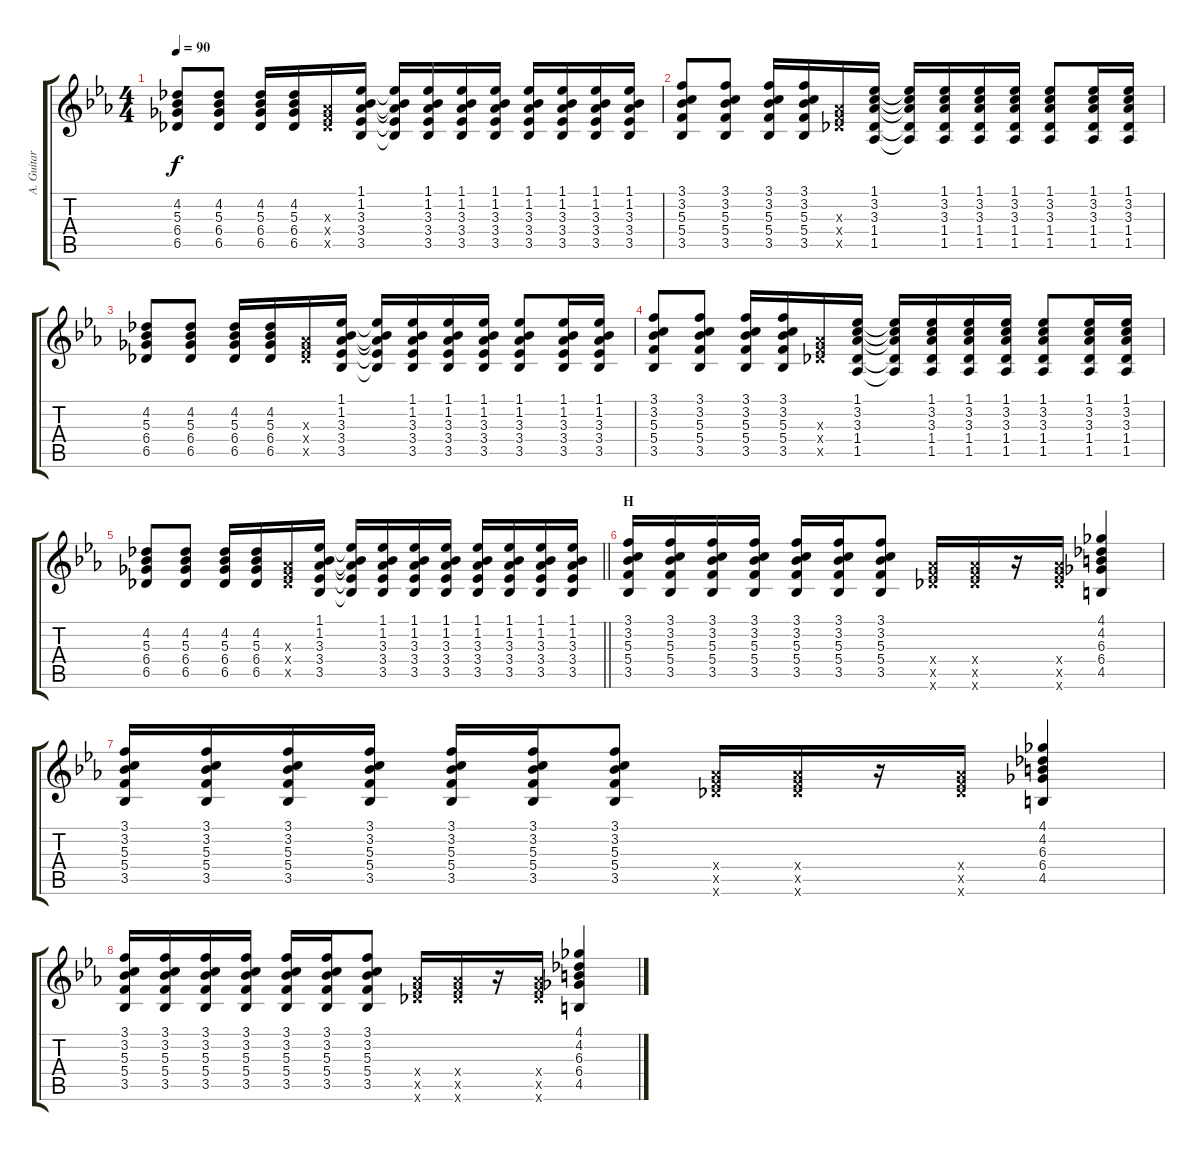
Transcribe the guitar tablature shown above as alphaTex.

\track ("A. Guitar 2 - Aoi" "A. Guitar ") {instrument acousticguitarsteel}
\staff {score tabs}
\tuning (D4 A3 F3 C3 G2 D2) {hide}
\ts (4 4)
\tempo 90
\clef g2
\ks eb
(4.2 5.3 6.4 6.5).8{dy f} (4.2 5.3 6.4 6.5).8 (4.2 5.3 6.4 6.5).16 (4.2 5.3 6.4 6.5).16 (3.3{x} 5.4{x} 6.5{x}).16 (1.1 1.2 3.3 3.4 3.5).16 (1.1{t} 1.2{t} 3.3{t} 3.4{t} 3.5{t}).16 (1.1 1.2 3.3 3.4 3.5).16 (1.1 1.2 3.3 3.4 3.5).16 (1.1 1.2 3.3 3.4 3.5).16 (1.1 1.2 3.3 3.4 3.5).16 (1.1 1.2 3.3 3.4 3.5).16 (1.1 1.2 3.3 3.4 3.5).16 (1.1 1.2 3.3 3.4 3.5).16 |
(3.1 3.2 5.3 5.4 3.5).8 (3.1 3.2 5.3 5.4 3.5).8 (3.1 3.2 5.3 5.4 3.5).16 (3.1 3.2 5.3 5.4 3.5).16 (3.3{x} 5.4{x} 6.5{x}).16 (1.1 3.2 3.3 1.4 1.5).16 (1.1{t} 3.2{t} 3.3{t} 1.4{t} 1.5{t}).16 (1.1 3.2 3.3 1.4 1.5).16 (1.1 3.2 3.3 1.4 1.5).16 (1.1 3.2 3.3 1.4 1.5).16 (1.1 3.2 3.3 1.4 1.5).8 (1.1 3.2 3.3 1.4 1.5).16 (1.1 3.2 3.3 1.4 1.5).16 |
(4.2 5.3 6.4 6.5).8 (4.2 5.3 6.4 6.5).8 (4.2 5.3 6.4 6.5).16 (4.2 5.3 6.4 6.5).16 (3.3{x} 5.4{x} 6.5{x}).16 (1.1 1.2 3.3 3.4 3.5).16 (1.1{t} 1.2{t} 3.3{t} 3.4{t} 3.5{t}).16 (1.1 1.2 3.3 3.4 3.5).16 (1.1 1.2 3.3 3.4 3.5).16 (1.1 1.2 3.3 3.4 3.5).16 (1.1 1.2 3.3 3.4 3.5).8 (1.1 1.2 3.3 3.4 3.5).16 (1.1 1.2 3.3 3.4 3.5).16 |
(3.1 3.2 5.3 5.4 3.5).8 (3.1 3.2 5.3 5.4 3.5).8 (3.1 3.2 5.3 5.4 3.5).16 (3.1 3.2 5.3 5.4 3.5).16 (3.3{x} 5.4{x} 6.5{x}).16 (1.1 3.2 3.3 1.4 1.5).16 (1.1{t} 3.2{t} 3.3{t} 1.4{t} 1.5{t}).16 (1.1 3.2 3.3 1.4 1.5).16 (1.1 3.2 3.3 1.4 1.5).16 (1.1 3.2 3.3 1.4 1.5).16 (1.1 3.2 3.3 1.4 1.5).8 (1.1 3.2 3.3 1.4 1.5).16 (1.1 3.2 3.3 1.4 1.5).16 |
\barLineRight lightlight
(4.2 5.3 6.4 6.5).8 (4.2 5.3 6.4 6.5).8 (4.2 5.3 6.4 6.5).16 (4.2 5.3 6.4 6.5).16 (3.3{x} 5.4{x} 6.5{x}).16 (1.1 1.2 3.3 3.4 3.5).16 (1.1{t} 1.2{t} 3.3{t} 3.4{t} 3.5{t}).16 (1.1 1.2 3.3 3.4 3.5).16 (1.1 1.2 3.3 3.4 3.5).16 (1.1 1.2 3.3 3.4 3.5).16 (1.1 1.2 3.3 3.4 3.5).16 (1.1 1.2 3.3 3.4 3.5).16 (1.1 1.2 3.3 3.4 3.5).16 (1.1 1.2 3.3 3.4 3.5).16 |
\section ("" "H")
(3.1 3.2 5.3 5.4 3.5).16 (3.1 3.2 5.3 5.4 3.5).16 (3.1 3.2 5.3 5.4 3.5).16 (3.1 3.2 5.3 5.4 3.5).16 (3.1 3.2 5.3 5.4 3.5).16 (3.1 3.2 5.3 5.4 3.5).16 (3.1 3.2 5.3 5.4 3.5).8 (8.4{x} 10.5{x} 11.6{x}).16 (8.4{x} 10.5{x} 11.6{x}).16 r.16 (8.4{x} 10.5{x} 11.6{x}).16 (4.1 4.2 6.3 6.4 4.5).4 |
(3.1 3.2 5.3 5.4 3.5).16 (3.1 3.2 5.3 5.4 3.5).16 (3.1 3.2 5.3 5.4 3.5).16 (3.1 3.2 5.3 5.4 3.5).16 (3.1 3.2 5.3 5.4 3.5).16 (3.1 3.2 5.3 5.4 3.5).16 (3.1 3.2 5.3 5.4 3.5).8 (8.4{x} 10.5{x} 11.6{x}).16 (8.4{x} 10.5{x} 11.6{x}).16 r.16 (8.4{x} 10.5{x} 11.6{x}).16 (4.1 4.2 6.3 6.4 4.5).4 |
(3.1 3.2 5.3 5.4 3.5).16 (3.1 3.2 5.3 5.4 3.5).16 (3.1 3.2 5.3 5.4 3.5).16 (3.1 3.2 5.3 5.4 3.5).16 (3.1 3.2 5.3 5.4 3.5).16 (3.1 3.2 5.3 5.4 3.5).16 (3.1 3.2 5.3 5.4 3.5).8 (8.4{x} 10.5{x} 11.6{x}).16 (8.4{x} 10.5{x} 11.6{x}).16 r.16 (8.4{x} 10.5{x} 11.6{x}).16 (4.1 4.2 6.3 6.4 4.5).4
